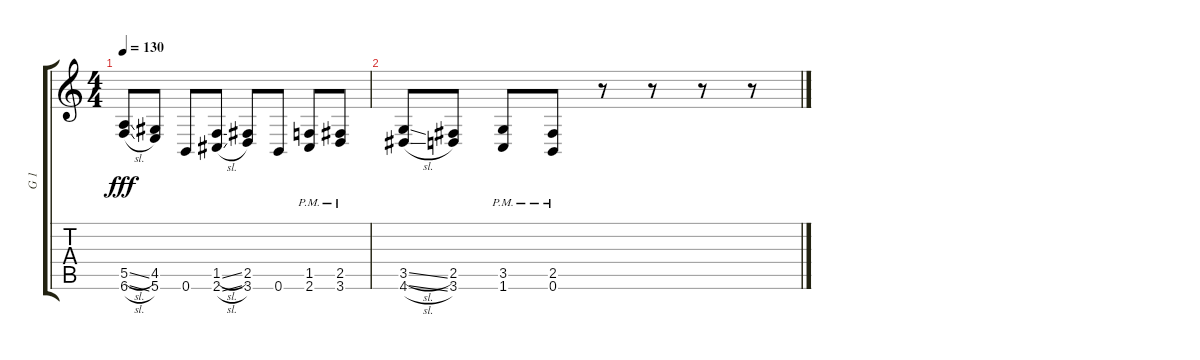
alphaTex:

\track ("G 1" "G 1") {instrument distortionguitar}
\staff {score tabs}
\tuning (B3 Gb3 D3 A2 E2 B1) {hide}
\ts (4 4)
\tempo 130
\clef g2
\ks c
(5.5{sl} 6.6{sl}).8{dy fff} (4.5 5.6).8 0.6.8 (1.5{sl} 2.6{sl}).8 (2.5 3.6).8 0.6.8 (1.5{pm} 2.6{pm}).8 (2.5{pm} 3.6{pm}).8 |
(3.5{sl} 4.6{sl}).8 (2.5 3.6).8 (3.5{pm} 1.6{pm}).8 (2.5{pm} 0.6{pm}).8 r.8 r.8 r.8 r.8
